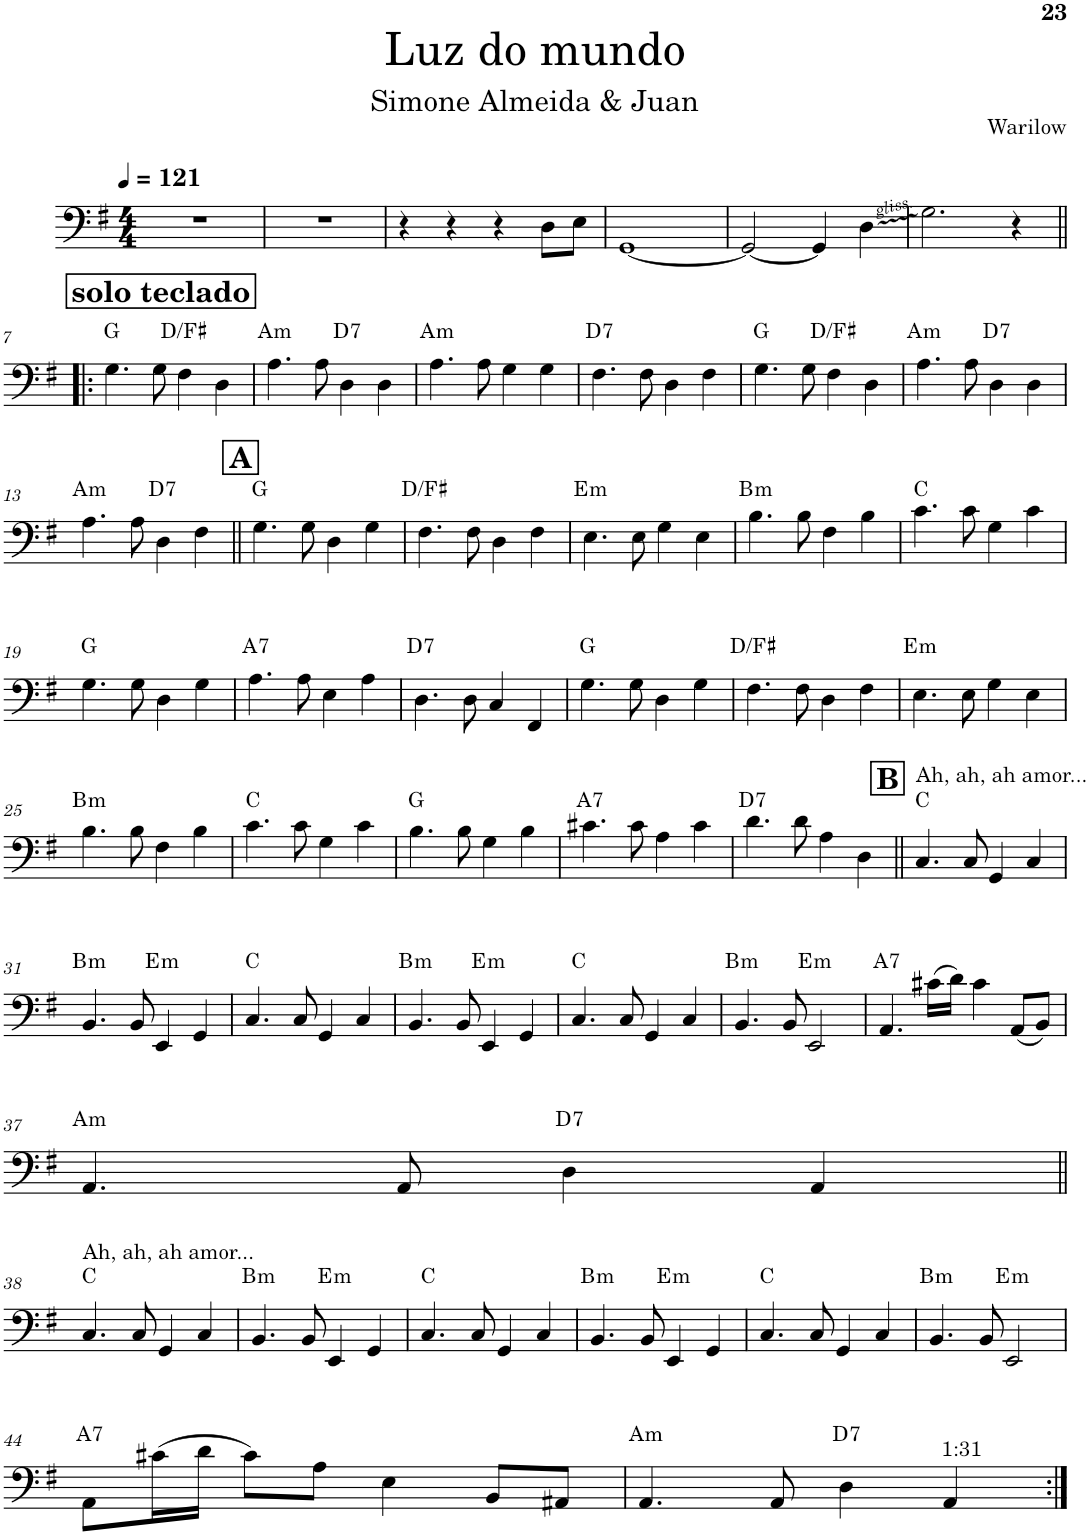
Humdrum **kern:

**kern	**harte
*part1	*part1
*staff1	*
*I"Electric Bass	*
*I'El. B.	*
!!LO:PB:g=z
*clefF4	*
*Trd7c12	*
*k[f#]	*
*M4/4	*
*MM121	*
=1	=1
1r	.
=2	=2
1r	.
=3	=3
4r	.
4r	.
4r	.
8D\L	.
8E\J	.
=4	=4
[1GG	.
=5	=5
2GG/_	.
4GG/]	.
4D\	.
=6	=6
2.G\	.
4r	.
!!LO:LB:g=z
!!LO:REH:place=s1:a:B:cj:fs=14:t=solo teclado
=7!|:	=7!|:
4.G\	G:maj
8G\	.
4F#\	D:maj/3
4D\	.
=8	=8
!	!LO:H:kt=m
4.A\	A:min
8A\	.
!	!LO:H:kt=7
4D\	D:7
4D\	.
=9	=9
!	!LO:H:kt=m
4.A\	A:min
8A\	.
4G\	.
4G\	.
=10	=10
!	!LO:H:kt=7
4.F#\	D:7
8F#\	.
4D\	.
4F#\	.
=11	=11
4.G\	G:maj
8G\	.
4F#\	D:maj/3
4D\	.
=12	=12
!	!LO:H:kt=m
4.A\	A:min
8A\	.
!	!LO:H:kt=7
4D\	D:7
4D\	.
!!LO:LB:g=z
=13	=13
!	!LO:H:kt=m
4.A\	A:min
8A\	.
!	!LO:H:kt=7
4D\	D:7
4F#\	.
!!LO:REH:place=s1:a:B:cj:fs=14:t=A
=14||	=14||
4.G\	G:maj
8G\	.
4D\	.
4G\	.
=15	=15
4.F#\	D:maj/3
8F#\	.
4D\	.
4F#\	.
=16	=16
!	!LO:H:kt=m
4.E\	E:min
8E\	.
4G\	.
4E\	.
=17	=17
!	!LO:H:kt=m
4.B\	B:min
8B\	.
4F#\	.
4B\	.
=18	=18
4.c\	C:maj
8c\	.
4G\	.
4c\	.
!!LO:LB:g=z
=19	=19
4.G\	G:maj
8G\	.
4D\	.
4G\	.
=20	=20
!	!LO:H:kt=7
4.A\	A:7
8A\	.
4E\	.
4A\	.
=21	=21
!	!LO:H:kt=7
4.D\	D:7
8D\	.
4C/	.
4FF#/	.
=22	=22
4.G\	G:maj
8G\	.
4D\	.
4G\	.
=23	=23
4.F#\	D:maj/3
8F#\	.
4D\	.
4F#\	.
=24	=24
!	!LO:H:kt=m
4.E\	E:min
8E\	.
4G\	.
4E\	.
!!LO:LB:g=z
=25	=25
!	!LO:H:kt=m
4.B\	B:min
8B\	.
4F#\	.
4B\	.
=26	=26
4.c\	C:maj
8c\	.
4G\	.
4c\	.
=27	=27
4.B\	G:maj
8B\	.
4G\	.
4B\	.
=28	=28
!	!LO:H:kt=7
4.c#X\	A:7
8c#\	.
4A\	.
4c#\	.
=29	=29
!	!LO:H:kt=7
4.d\	D:7
8d\	.
4A\	.
4D\	.
!!LO:REH:place=s1:a:B:cj:fs=14:t=B
=30||	=30||
!LO:TX:a:t=Ah, ah, ah amor...	!
4.C/	C:maj
8C/	.
4GG/	.
4C/	.
!!LO:LB:g=z
=31	=31
!	!LO:H:kt=m
4.BB/	B:min
8BB/	.
!	!LO:H:kt=m
4EE/	E:min
4GG/	.
=32	=32
4.C/	C:maj
8C/	.
4GG/	.
4C/	.
=33	=33
!	!LO:H:kt=m
4.BB/	B:min
8BB/	.
!	!LO:H:kt=m
4EE/	E:min
4GG/	.
=34	=34
4.C/	C:maj
8C/	.
4GG/	.
4C/	.
=35	=35
!	!LO:H:kt=m
4.BB/	B:min
8BB/	.
!	!LO:H:kt=m
2EE/	E:min
=36	=36
!	!LO:H:kt=7
4.AA/	A:7
(16c#X\LL	.
16d\JJ)	.
4c#\	.
(8AA/L	.
8BB/J)	.
!!LO:LB:g=z
=37	=37
!	!LO:H:kt=m
4.AA/	A:min
8AA/	.
!	!LO:H:kt=7
4D\	D:7
4AA/	.
!!LO:LB:g=z
=38||	=38||
!LO:TX:a:t=Ah, ah, ah amor...	!
4.C/	C:maj
8C/	.
4GG/	.
4C/	.
=39	=39
!	!LO:H:kt=m
4.BB/	B:min
8BB/	.
!	!LO:H:kt=m
4EE/	E:min
4GG/	.
=40	=40
4.C/	C:maj
8C/	.
4GG/	.
4C/	.
=41	=41
!	!LO:H:kt=m
4.BB/	B:min
8BB/	.
!	!LO:H:kt=m
4EE/	E:min
4GG/	.
=42	=42
4.C/	C:maj
8C/	.
4GG/	.
4C/	.
=43	=43
!	!LO:H:kt=m
4.BB/	B:min
8BB/	.
!	!LO:H:kt=m
2EE/	E:min
!!LO:LB:g=z
=44	=44
!	!LO:H:kt=7
8AA\L	A:7
(16c#X\L	.
16d\JJ	.
8c#\L)	.
8A\J	.
4E\	.
8BB/L	.
8AA#X/J	.
=45	=45
!	!LO:H:kt=m
4.AA/	A:min
8AA/	.
!	!LO:H:kt=7
4D\	D:7
!LO:TX:a:t=1&colon;31	!
4AA/	.
=:|!	=:|!
*-	*-
